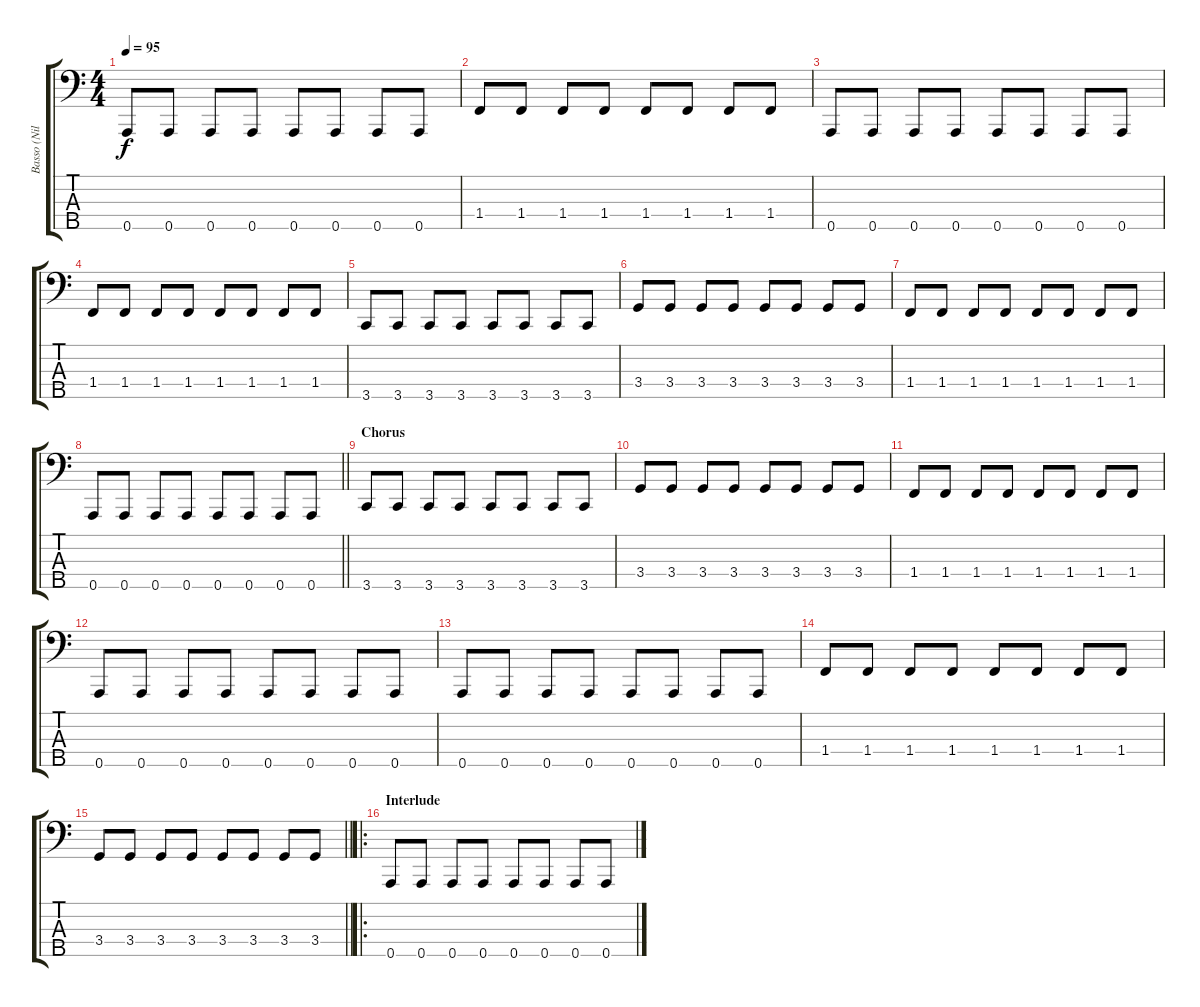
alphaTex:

\track ("Basso (Nils Ursin)" "Basso (Nil") {instrument electricbassfinger}
\staff {score tabs}
\tuning (G2 D2 A1 E1 A0) {hide}
\ts (4 4)
\tempo 95
\clef f4
\ks c
0.5.8{dy f} 0.5.8 0.5.8 0.5.8 0.5.8 0.5.8 0.5.8 0.5.8 |
1.4.8 1.4.8 1.4.8 1.4.8 1.4.8 1.4.8 1.4.8 1.4.8 |
0.5.8 0.5.8 0.5.8 0.5.8 0.5.8 0.5.8 0.5.8 0.5.8 |
1.4.8 1.4.8 1.4.8 1.4.8 1.4.8 1.4.8 1.4.8 1.4.8 |
3.5.8 3.5.8 3.5.8 3.5.8 3.5.8 3.5.8 3.5.8 3.5.8 |
3.4.8 3.4.8 3.4.8 3.4.8 3.4.8 3.4.8 3.4.8 3.4.8 |
1.4.8 1.4.8 1.4.8 1.4.8 1.4.8 1.4.8 1.4.8 1.4.8 |
\barLineRight lightlight
0.5.8 0.5.8 0.5.8 0.5.8 0.5.8 0.5.8 0.5.8 0.5.8 |
\section ("" "Chorus")
3.5.8 3.5.8 3.5.8 3.5.8 3.5.8 3.5.8 3.5.8 3.5.8 |
3.4.8 3.4.8 3.4.8 3.4.8 3.4.8 3.4.8 3.4.8 3.4.8 |
1.4.8 1.4.8 1.4.8 1.4.8 1.4.8 1.4.8 1.4.8 1.4.8 |
0.5.8 0.5.8 0.5.8 0.5.8 0.5.8 0.5.8 0.5.8 0.5.8 |
0.5.8 0.5.8 0.5.8 0.5.8 0.5.8 0.5.8 0.5.8 0.5.8 |
1.4.8 1.4.8 1.4.8 1.4.8 1.4.8 1.4.8 1.4.8 1.4.8 |
\barLineRight lightlight
3.4.8 3.4.8 3.4.8 3.4.8 3.4.8 3.4.8 3.4.8 3.4.8 |
\ro
\section ("" "Interlude")
0.5.8 0.5.8 0.5.8 0.5.8 0.5.8 0.5.8 0.5.8 0.5.8
